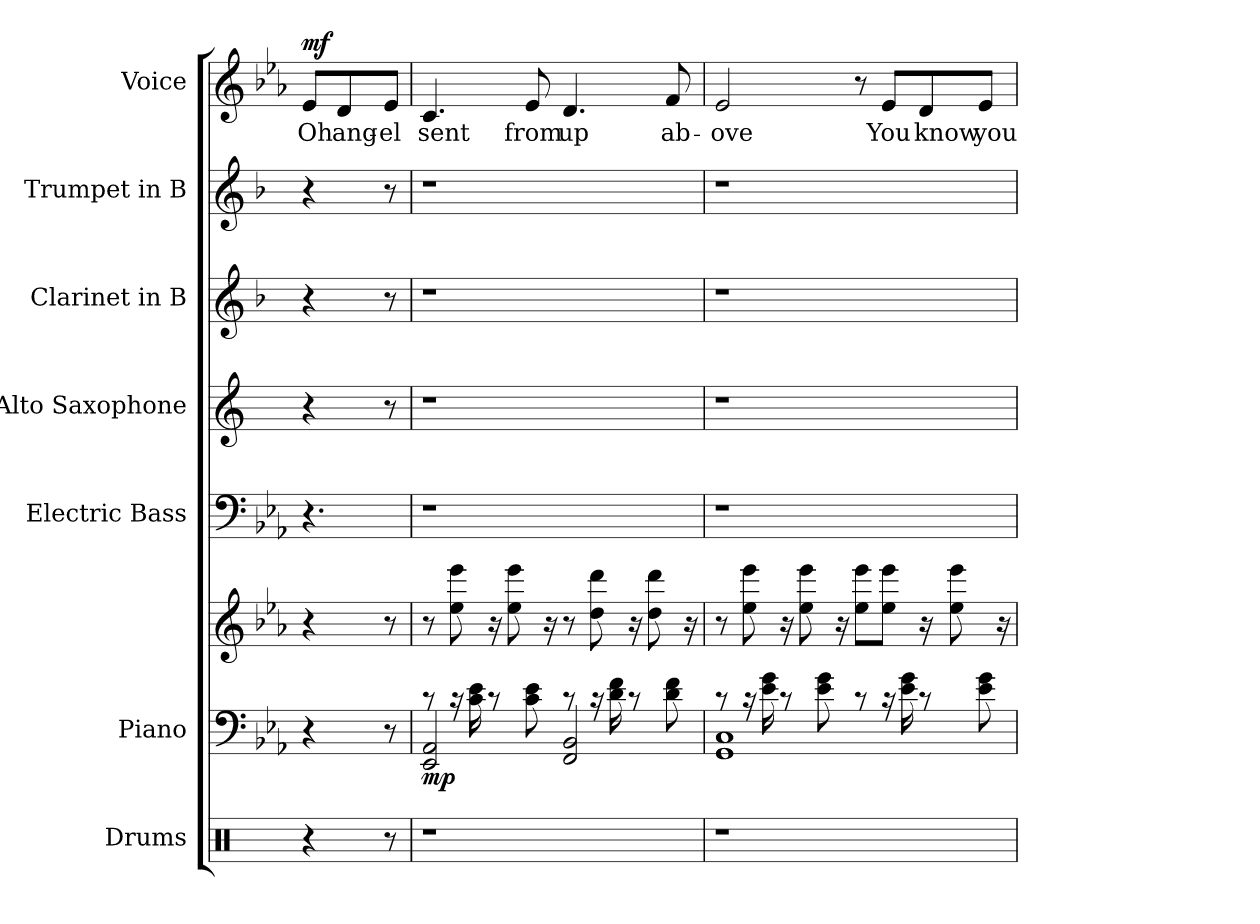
**kern	**kern	**kern	**dynam	**kern	**kern	**kern	**kern	**kern	**text	**dynam
*part7	*part6	*part6	*part6	*part5	*part4	*part3	*part2	*part1	*part1	*part1
*staff8	*staff7	*staff6	*staff6/7	*staff5	*staff4	*staff3	*staff2	*staff1	*staff1	*staff1
*I"Drums	*I"Piano	*	*	*I"Electric Bass	*I"Alto Saxophone	*I"Clarinet in B	*I"Trumpet in B	*I"Voice	*	*
*I'D.	*I'P.	*	*	*I'E-B.	*I'A. Sax.	*	*	*I'V.	*	*
*clefX	*clefF4	*clefG2	*	*clefF4	*clefG2	*clefG2	*clefG2	*clefG2	*	*
*	*	*	*	*ITrd7c12	*ITrd5c9	*ITrd1c2	*ITrd1c2	*	*	*
*k[]	*k[b-e-a-]	*k[b-e-a-]	*	*k[b-e-a-]	*k[b-e-a-]	*k[b-e-a-]	*k[b-e-a-]	*k[b-e-a-]	*	*
=1	=1	=1	=1	=1	=1	=1	=1	=1	=1	=1
!	!	!	!	!	!	!	!	!	!LO:LY:b	!LO:DY:b
4r	4r	4r	.	4.r	4r	4r	4r	8e-/L	Oh	mf
!	!	!	!	!	!	!	!	!	!LO:LY:b	!
.	.	.	.	.	.	.	.	8d/	ang-	.
!	!	!	!	!	!	!	!	!	!LO:LY:b	!
8r	8r	8r	.	.	8r	8r	8r	8e-/J	-el	.
=2	=2	=2	=2	=2	=2	=2	=2	=2	=2	=2
*	*^	*	*	*	*	*	*	*	*	*
!	!	!	!	!LO:DY:b=2	!	!	!	!	!	!LO:LY:b	!
1r	2EE-/ 2AA-/	8rc	8r	mp	1r	1r	1r	1r	4.c/	sent	.
.	.	16rc	8ee-\ 8eee-\	.	.	.	.	.	.	.	.
.	.	16c\ 16e-\	.	.	.	.	.	.	.	.	.
.	.	8rc	16r	.	.	.	.	.	.	.	.
.	.	.	8ee-\ 8eee-\	.	.	.	.	.	.	.	.
!	!	!	!	!	!	!	!	!	!	!LO:LY:b	!
.	.	8c\ 8e-\	.	.	.	.	.	.	8e-/	from	.
.	.	.	16r	.	.	.	.	.	.	.	.
!	!	!	!	!	!	!	!	!	!	!LO:LY:b	!
.	2FF/ 2BB-/	8rc	8r	.	.	.	.	.	4.d/	up	.
.	.	16rc	8dd\ 8ddd\	.	.	.	.	.	.	.	.
.	.	16d\ 16f\	.	.	.	.	.	.	.	.	.
.	.	8rc	16r	.	.	.	.	.	.	.	.
.	.	.	8dd\ 8ddd\	.	.	.	.	.	.	.	.
!	!	!	!	!	!	!	!	!	!	!LO:LY:b	!
.	.	8d\ 8f\	.	.	.	.	.	.	8f/	ab-	.
.	.	.	16r	.	.	.	.	.	.	.	.
=3	=3	=3	=3	=3	=3	=3	=3	=3	=3	=3	=3
!	!	!	!	!	!	!	!	!	!	!LO:LY:b	!
1r	1GG 1C	8rc	8r	.	1r	1r	1r	1r	2e-/	-ove	.
.	.	16rc	8ee-\ 8eee-\	.	.	.	.	.	.	.	.
.	.	16e-\ 16g\	.	.	.	.	.	.	.	.	.
.	.	8rc	16r	.	.	.	.	.	.	.	.
.	.	.	8ee-\ 8eee-\	.	.	.	.	.	.	.	.
.	.	8e-\ 8g\	.	.	.	.	.	.	.	.	.
.	.	.	16r	.	.	.	.	.	.	.	.
.	.	8rc	8ee-\ 8eee-\L	.	.	.	.	.	8r	.	.
!	!	!	!	!	!	!	!	!	!	!LO:LY:b	!
.	.	16rc	8ee-\ 8eee-\J	.	.	.	.	.	8e-/L	You	.
.	.	16e-\ 16g\	.	.	.	.	.	.	.	.	.
!	!	!	!	!	!	!	!	!	!	!LO:LY:b	!
.	.	8rc	16r	.	.	.	.	.	8d/	know	.
.	.	.	8ee-\ 8eee-\	.	.	.	.	.	.	.	.
!	!	!	!	!	!	!	!	!	!	!LO:LY:b	!
.	.	8e-\ 8g\	.	.	.	.	.	.	8e-/J	you	.
.	.	.	16r	.	.	.	.	.	.	.	.
*	*v	*v	*	*	*	*	*	*	*	*	*
=	=	=	=	=	=	=	=	=	=	=
*-	*-	*-	*-	*-	*-	*-	*-	*-	*-	*-
